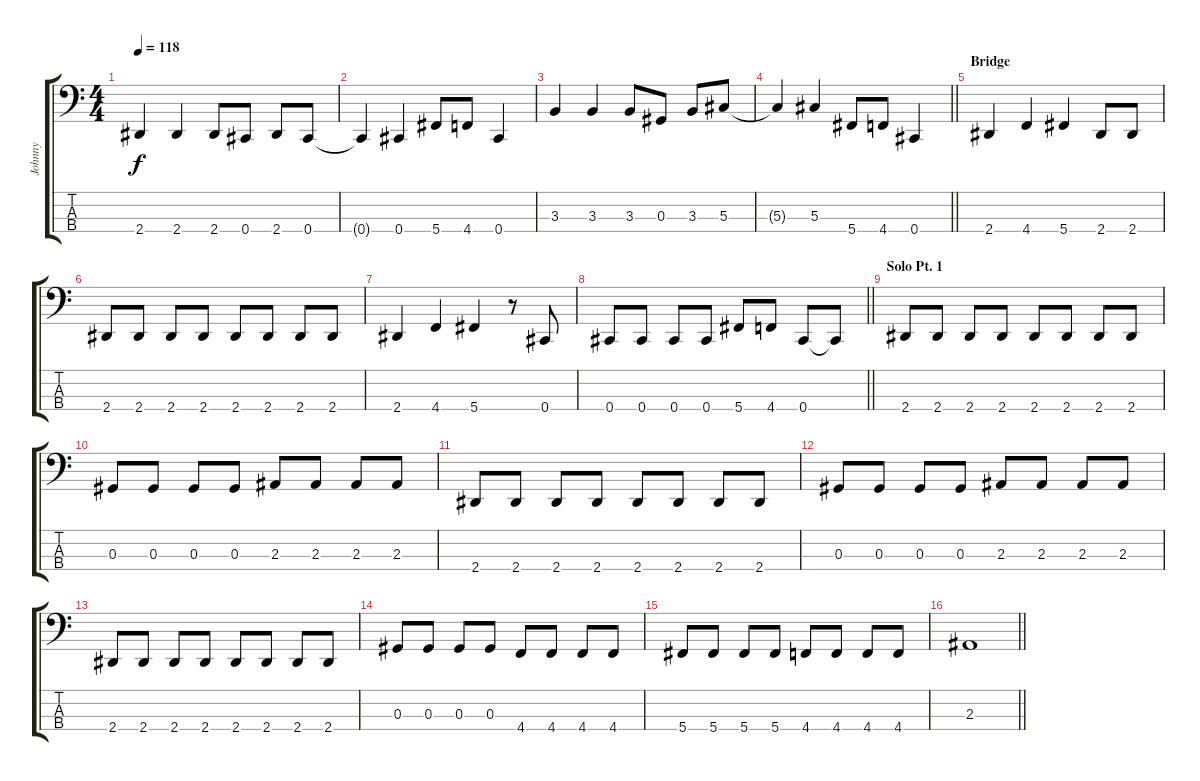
\track ("Johnny" "Johnny") {instrument electricbassfinger}
\staff {score tabs}
\tuning (Gb2 Db2 Ab1 Db1) {hide}
\ts (4 4)
\tempo 118
\clef f4
\ks c
2.4.4{dy f} 2.4.4 2.4.8 0.4.8 2.4.8 0.4.8 |
0.4{t}.4 0.4.4 5.4.8 4.4.8 0.4.4 |
3.3.4 3.3.4 3.3.8 0.3.8 3.3.8 5.3.8 |
\barLineRight lightlight
5.3{t}.4 5.3.4 5.4.8 4.4.8 0.4.4 |
\section ("" "Bridge")
2.4.4 4.4.4 5.4.4 2.4.8 2.4.8 |
2.4.8 2.4.8 2.4.8 2.4.8 2.4.8 2.4.8 2.4.8 2.4.8 |
2.4.4 4.4.4 5.4.4 r.8 0.4.8 |
\barLineRight lightlight
0.4.8 0.4.8 0.4.8 0.4.8 5.4.8 4.4.8 0.4.8 0.4{t}.8 |
\section ("" "Solo Pt. 1")
2.4.8 2.4.8 2.4.8 2.4.8 2.4.8 2.4.8 2.4.8 2.4.8 |
0.3.8 0.3.8 0.3.8 0.3.8 2.3.8 2.3.8 2.3.8 2.3.8 |
2.4.8 2.4.8 2.4.8 2.4.8 2.4.8 2.4.8 2.4.8 2.4.8 |
0.3.8 0.3.8 0.3.8 0.3.8 2.3.8 2.3.8 2.3.8 2.3.8 |
2.4.8 2.4.8 2.4.8 2.4.8 2.4.8 2.4.8 2.4.8 2.4.8 |
0.3.8 0.3.8 0.3.8 0.3.8 4.4.8 4.4.8 4.4.8 4.4.8 |
5.4.8 5.4.8 5.4.8 5.4.8 4.4.8 4.4.8 4.4.8 4.4.8 |
\barLineRight lightlight
2.3.1
